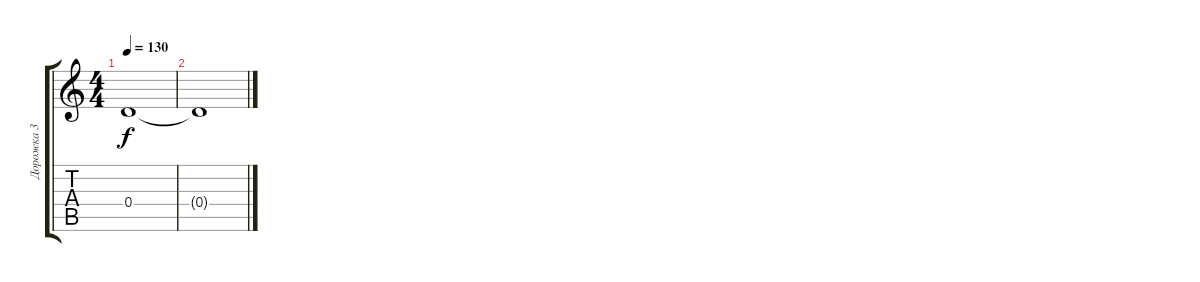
\track ("Дорожка 3" "Дорожка 3") {instrument acousticguitarsteel}
\staff {score tabs}
\tuning (E4 B3 G3 D3 A2 E2) {hide}
\ts (4 4)
\tempo 130
\clef g2
\ks c
0.4.1{dy f} |
0.4{t}.1
